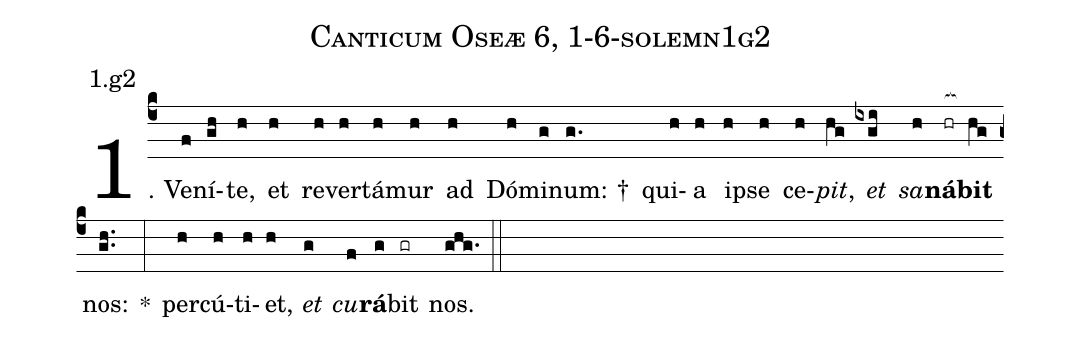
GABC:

name: Canticum Oseæ 6, 1-6-solemn1g2;
annotation: 1.g2;
%%
(c4)1. Ve(f)ní(gh)te,(h) et(h) re(h)ver(h)tá(h)mur(h) ad(h) Dó(h)mi(g)num: †(g.) qui(h)a(h) ip(h)se(h) ce(h)<i>pit</i>,(hg) <i>et</i>(ixgi) <i>sa</i>(h)<b>ná</b>(hr[ocb:1{])<b>bit</b>(hg[ocb:0}]) nos:(gh..) *(:) per(h)cú(h)ti(h)et,(h) <i>et</i>(g) <i>cu</i>(f)<b>rá</b>(g)bit(gr) nos.(ghg.) (::)
